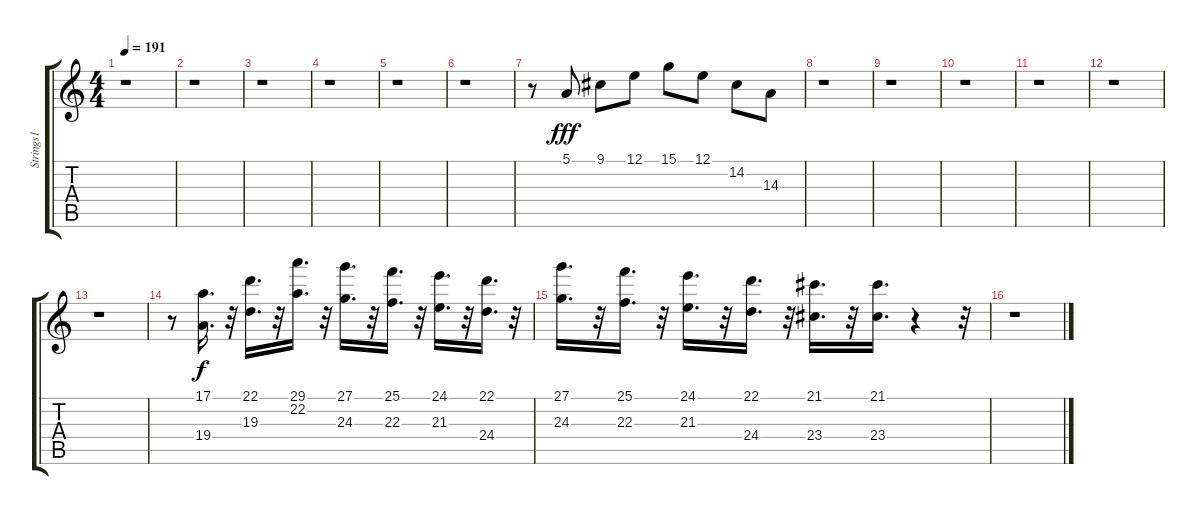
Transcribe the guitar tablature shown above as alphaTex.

\track ("Strings1" "Strings1") {instrument stringensemble1}
\staff {score tabs}
\tuning (E4 B3 G3 D3 A2 E2) {hide}
\ts (4 4)
\tempo 191
\clef g2
\ks c
r.1{dy f} |
r.1 |
r.1 |
r.1 |
r.1 |
r.1 |
r.8 5.1.8{dy fff} 9.1.8 12.1.8 15.1.8 12.1.8 14.2.8 14.3.8 |
r.1 |
r.1 |
r.1 |
r.1 |
r.1 |
r.1 |
r.8 (17.1 19.4).16{d dy f} r.32 (22.1 19.3).16{d} r.32 (29.1 22.2).16{d} r.32 (27.1 24.3).16{d} r.32 (25.1 22.3).16{d} r.32 (24.1 21.3).16{d} r.32 (22.1 24.4).16{d} r.32 |
(27.1 24.3).16{d} r.32 (25.1 22.3).16{d} r.32 (24.1 21.3).16{d} r.32 (22.1 24.4).16{d} r.32 (21.1 23.4).16{d} r.32 (21.1 23.4).16{d} r.4 r.32 |
r.1
